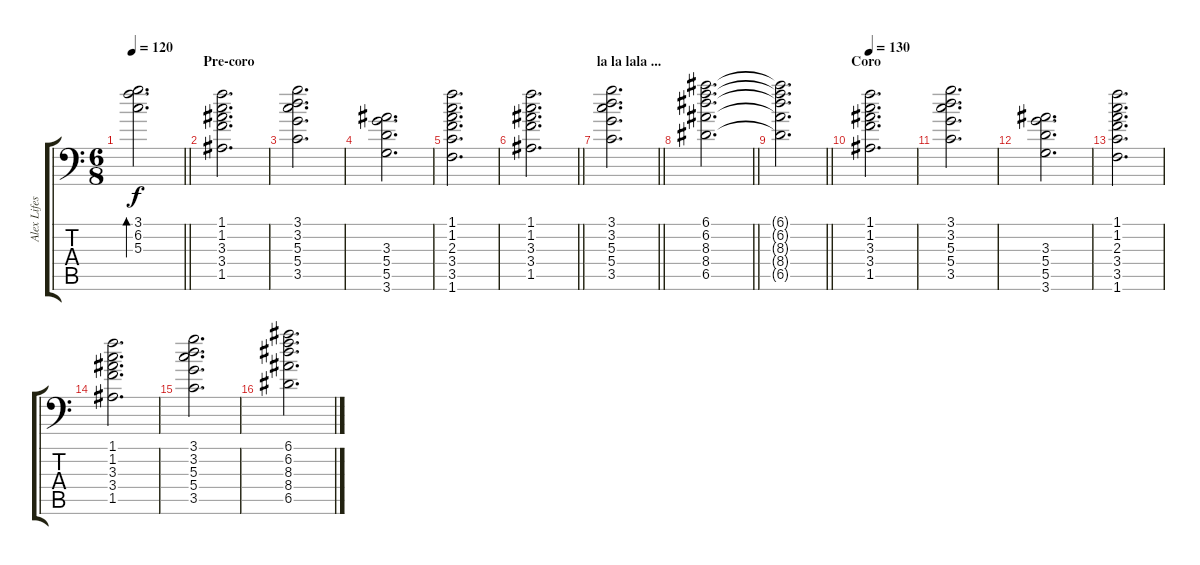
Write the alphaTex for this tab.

\track ("Alex Lifeson Ritmo " "Alex Lifes") {instrument acousticguitarsteel bank 211}
\staff {score tabs}
\tuning (E4 B3 G3 D3 A2 E2) {hide}
\ts (6 8)
\tempo 120
\clef f4
\barLineRight lightlight
\ks c
(3.1 6.2 5.3).2{d bd 240 dy f} |
\section ("" "Pre-coro")
(1.1 1.2 3.3 3.4 1.5).2{d instrument overdrivenguitar} |
(3.1 3.2 5.3 5.4 3.5).2{d} |
(3.3 5.4 5.5 3.6).2{d} |
(1.1 1.2 2.3 3.4 3.5 1.6).2{d} |
\barLineRight lightlight
(1.1 1.2 3.3 3.4 1.5).2{d} |
\section ("" "la la lala ...")
\barLineRight lightlight
(3.1 3.2 5.3 5.4 3.5).2{d} |
\barLineRight lightlight
(6.1 6.2 8.3 8.4 6.5).2{d} |
\barLineRight lightlight
(6.1{t} 6.2{t} 8.3{t} 8.4{t} 6.5{t}).2{d} |
\section ("" "Coro")
\tempo 130
(1.1 1.2 3.3 3.4 1.5).2{d} |
(3.1 3.2 5.3 5.4 3.5).2{d} |
(3.3 5.4 5.5 3.6).2{d} |
(1.1 1.2 2.3 3.4 3.5 1.6).2{d} |
(1.1 1.2 3.3 3.4 1.5).2{d} |
(3.1 3.2 5.3 5.4 3.5).2{d} |
(6.1 6.2 8.3 8.4 6.5).2{d}
